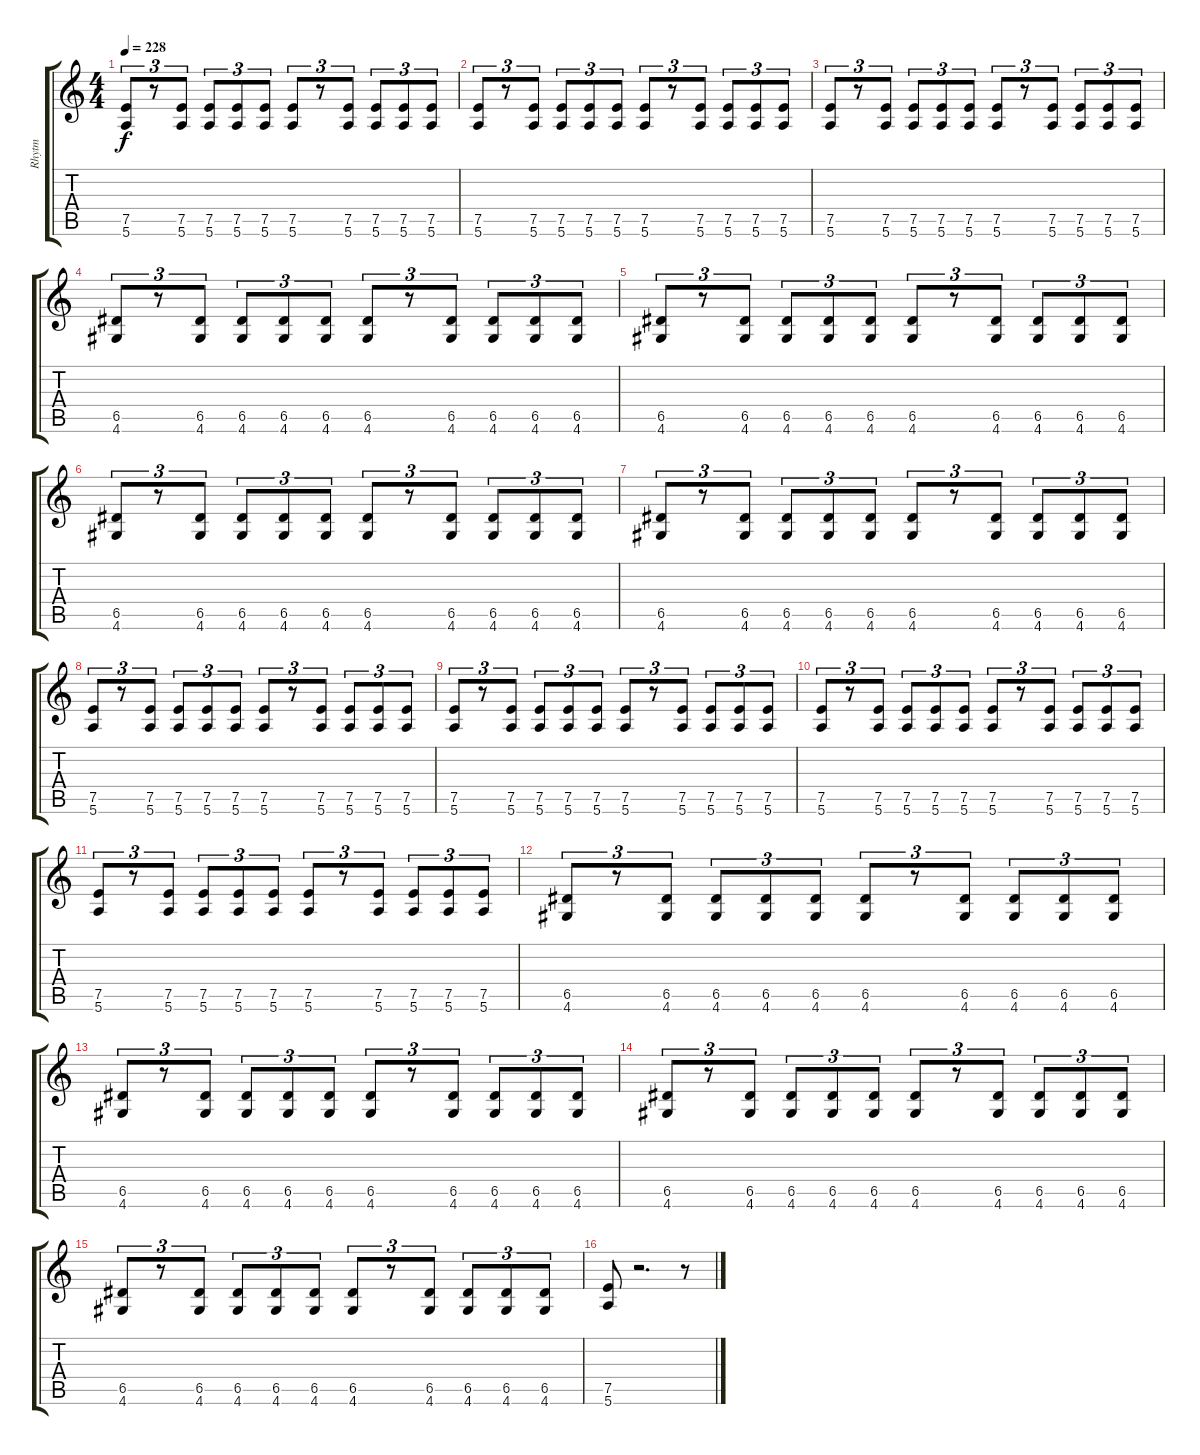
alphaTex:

\track ("Rhytm" "Rhytm") {instrument distortionguitar}
\staff {score tabs}
\tuning (E4 B3 G3 D3 A2 E2) {hide}
\ts (4 4)
\tempo 228
\clef g2
\ks c
(7.5 5.6).8{tu (3 2) dy f} r.8{tu (3 2)} (7.5 5.6).8{tu (3 2)} (7.5 5.6).8{tu (3 2)} (7.5 5.6).8{tu (3 2)} (7.5 5.6).8{tu (3 2)} (7.5 5.6).8{tu (3 2)} r.8{tu (3 2)} (7.5 5.6).8{tu (3 2)} (7.5 5.6).8{tu (3 2)} (7.5 5.6).8{tu (3 2)} (7.5 5.6).8{tu (3 2)} |
(7.5 5.6).8{tu (3 2)} r.8{tu (3 2)} (7.5 5.6).8{tu (3 2)} (7.5 5.6).8{tu (3 2)} (7.5 5.6).8{tu (3 2)} (7.5 5.6).8{tu (3 2)} (7.5 5.6).8{tu (3 2)} r.8{tu (3 2)} (7.5 5.6).8{tu (3 2)} (7.5 5.6).8{tu (3 2)} (7.5 5.6).8{tu (3 2)} (7.5 5.6).8{tu (3 2)} |
(7.5 5.6).8{tu (3 2)} r.8{tu (3 2)} (7.5 5.6).8{tu (3 2)} (7.5 5.6).8{tu (3 2)} (7.5 5.6).8{tu (3 2)} (7.5 5.6).8{tu (3 2)} (7.5 5.6).8{tu (3 2)} r.8{tu (3 2)} (7.5 5.6).8{tu (3 2)} (7.5 5.6).8{tu (3 2)} (7.5 5.6).8{tu (3 2)} (7.5 5.6).8{tu (3 2)} |
(6.5 4.6).8{tu (3 2)} r.8{tu (3 2)} (6.5 4.6).8{tu (3 2)} (6.5 4.6).8{tu (3 2)} (6.5 4.6).8{tu (3 2)} (6.5 4.6).8{tu (3 2)} (6.5 4.6).8{tu (3 2)} r.8{tu (3 2)} (6.5 4.6).8{tu (3 2)} (6.5 4.6).8{tu (3 2)} (6.5 4.6).8{tu (3 2)} (6.5 4.6).8{tu (3 2)} |
(6.5 4.6).8{tu (3 2)} r.8{tu (3 2)} (6.5 4.6).8{tu (3 2)} (6.5 4.6).8{tu (3 2)} (6.5 4.6).8{tu (3 2)} (6.5 4.6).8{tu (3 2)} (6.5 4.6).8{tu (3 2)} r.8{tu (3 2)} (6.5 4.6).8{tu (3 2)} (6.5 4.6).8{tu (3 2)} (6.5 4.6).8{tu (3 2)} (6.5 4.6).8{tu (3 2)} |
(6.5 4.6).8{tu (3 2)} r.8{tu (3 2)} (6.5 4.6).8{tu (3 2)} (6.5 4.6).8{tu (3 2)} (6.5 4.6).8{tu (3 2)} (6.5 4.6).8{tu (3 2)} (6.5 4.6).8{tu (3 2)} r.8{tu (3 2)} (6.5 4.6).8{tu (3 2)} (6.5 4.6).8{tu (3 2)} (6.5 4.6).8{tu (3 2)} (6.5 4.6).8{tu (3 2)} |
(6.5 4.6).8{tu (3 2)} r.8{tu (3 2)} (6.5 4.6).8{tu (3 2)} (6.5 4.6).8{tu (3 2)} (6.5 4.6).8{tu (3 2)} (6.5 4.6).8{tu (3 2)} (6.5 4.6).8{tu (3 2)} r.8{tu (3 2)} (6.5 4.6).8{tu (3 2)} (6.5 4.6).8{tu (3 2)} (6.5 4.6).8{tu (3 2)} (6.5 4.6).8{tu (3 2)} |
(7.5 5.6).8{tu (3 2)} r.8{tu (3 2)} (7.5 5.6).8{tu (3 2)} (7.5 5.6).8{tu (3 2)} (7.5 5.6).8{tu (3 2)} (7.5 5.6).8{tu (3 2)} (7.5 5.6).8{tu (3 2)} r.8{tu (3 2)} (7.5 5.6).8{tu (3 2)} (7.5 5.6).8{tu (3 2)} (7.5 5.6).8{tu (3 2)} (7.5 5.6).8{tu (3 2)} |
(7.5 5.6).8{tu (3 2)} r.8{tu (3 2)} (7.5 5.6).8{tu (3 2)} (7.5 5.6).8{tu (3 2)} (7.5 5.6).8{tu (3 2)} (7.5 5.6).8{tu (3 2)} (7.5 5.6).8{tu (3 2)} r.8{tu (3 2)} (7.5 5.6).8{tu (3 2)} (7.5 5.6).8{tu (3 2)} (7.5 5.6).8{tu (3 2)} (7.5 5.6).8{tu (3 2)} |
(7.5 5.6).8{tu (3 2)} r.8{tu (3 2)} (7.5 5.6).8{tu (3 2)} (7.5 5.6).8{tu (3 2)} (7.5 5.6).8{tu (3 2)} (7.5 5.6).8{tu (3 2)} (7.5 5.6).8{tu (3 2)} r.8{tu (3 2)} (7.5 5.6).8{tu (3 2)} (7.5 5.6).8{tu (3 2)} (7.5 5.6).8{tu (3 2)} (7.5 5.6).8{tu (3 2)} |
(7.5 5.6).8{tu (3 2)} r.8{tu (3 2)} (7.5 5.6).8{tu (3 2)} (7.5 5.6).8{tu (3 2)} (7.5 5.6).8{tu (3 2)} (7.5 5.6).8{tu (3 2)} (7.5 5.6).8{tu (3 2)} r.8{tu (3 2)} (7.5 5.6).8{tu (3 2)} (7.5 5.6).8{tu (3 2)} (7.5 5.6).8{tu (3 2)} (7.5 5.6).8{tu (3 2)} |
(6.5 4.6).8{tu (3 2)} r.8{tu (3 2)} (6.5 4.6).8{tu (3 2)} (6.5 4.6).8{tu (3 2)} (6.5 4.6).8{tu (3 2)} (6.5 4.6).8{tu (3 2)} (6.5 4.6).8{tu (3 2)} r.8{tu (3 2)} (6.5 4.6).8{tu (3 2)} (6.5 4.6).8{tu (3 2)} (6.5 4.6).8{tu (3 2)} (6.5 4.6).8{tu (3 2)} |
(6.5 4.6).8{tu (3 2)} r.8{tu (3 2)} (6.5 4.6).8{tu (3 2)} (6.5 4.6).8{tu (3 2)} (6.5 4.6).8{tu (3 2)} (6.5 4.6).8{tu (3 2)} (6.5 4.6).8{tu (3 2)} r.8{tu (3 2)} (6.5 4.6).8{tu (3 2)} (6.5 4.6).8{tu (3 2)} (6.5 4.6).8{tu (3 2)} (6.5 4.6).8{tu (3 2)} |
(6.5 4.6).8{tu (3 2)} r.8{tu (3 2)} (6.5 4.6).8{tu (3 2)} (6.5 4.6).8{tu (3 2)} (6.5 4.6).8{tu (3 2)} (6.5 4.6).8{tu (3 2)} (6.5 4.6).8{tu (3 2)} r.8{tu (3 2)} (6.5 4.6).8{tu (3 2)} (6.5 4.6).8{tu (3 2)} (6.5 4.6).8{tu (3 2)} (6.5 4.6).8{tu (3 2)} |
(6.5 4.6).8{tu (3 2)} r.8{tu (3 2)} (6.5 4.6).8{tu (3 2)} (6.5 4.6).8{tu (3 2)} (6.5 4.6).8{tu (3 2)} (6.5 4.6).8{tu (3 2)} (6.5 4.6).8{tu (3 2)} r.8{tu (3 2)} (6.5 4.6).8{tu (3 2)} (6.5 4.6).8{tu (3 2)} (6.5 4.6).8{tu (3 2)} (6.5 4.6).8{tu (3 2)} |
(7.5 5.6).8 r.2{d} r.8
